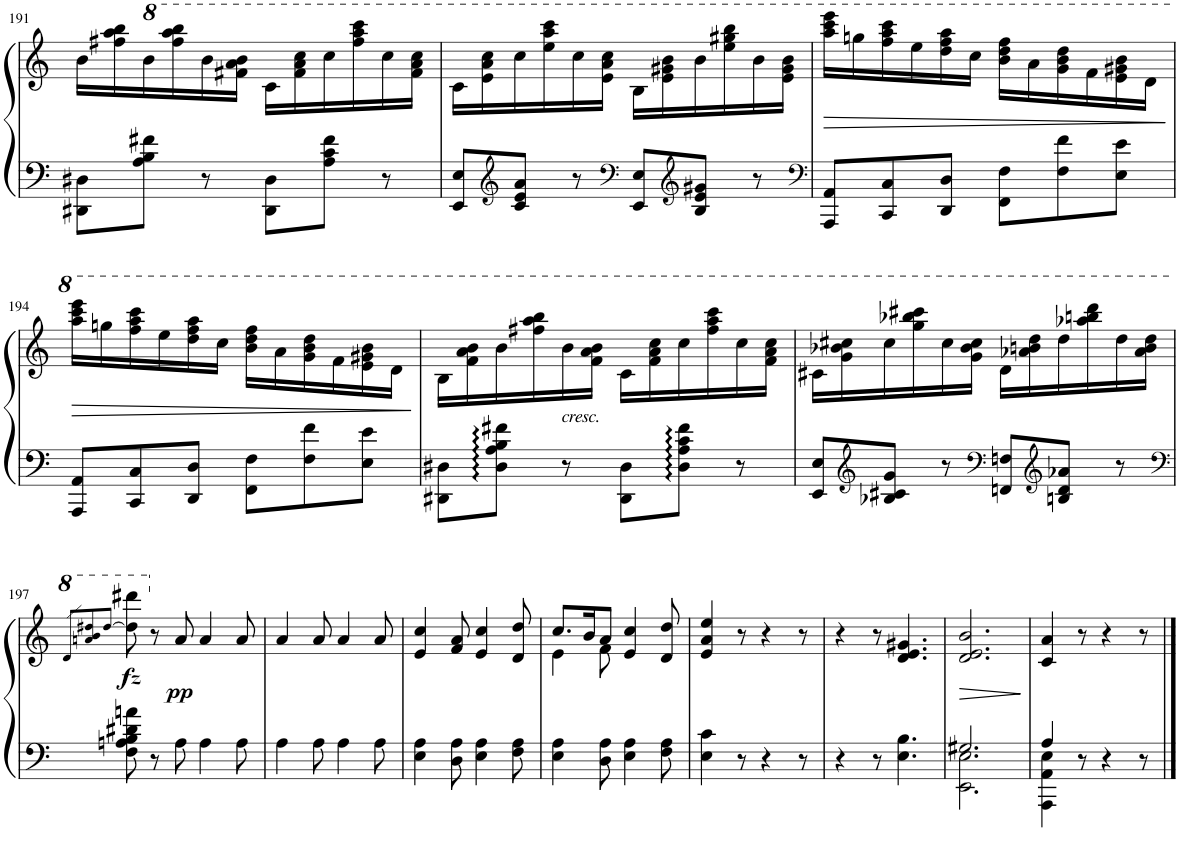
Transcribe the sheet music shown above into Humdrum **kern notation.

**kern	**kern	**dynam
*part1	*part1	*part1
*staff2	*staff1	*staff1/2
*I"Piano	*	*
*I'Pno.	*	*
!!LO:PB:g=z
*clefF4	*clefG2	*
*k[]	*k[]	*
*M6/8	*M6/8	*
=191	=191	=191
8DD#X\ 8D#X\L	16b\LL	.
.	16ff#X\ 16aa\ 16bb\	.
*	*8va	*
8A\ 8B\ 8f#X\J	16bb\	.
.	16fff#\ 16aaa\ 16bbb\	.
8r	16bb\	.
.	16ff#X\ 16aa\ 16bb\JJ	.
8DD#\ 8D#\L	16cc\LL	.
.	16ff#\ 16aa\ 16ccc\	.
8A\ 8c\ 8f#\J	16ccc\	.
.	16fff#\ 16aaa\ 16cccc\	.
8r	16ccc\	.
.	16ff#\ 16aa\ 16ccc\JJ	.
=192	=192	=192
8EE/ 8E/L	16cc\LL	.
.	16ee\ 16aa\ 16ccc\	.
*clefG2	*	*
8c/ 8e/ 8a/J	16ccc\	.
.	16eee\ 16aaa\ 16cccc\	.
8r	16ccc\	.
.	16ee\ 16aa\ 16ccc\JJ	.
*clefF4	*	*
8EE/ 8E/L	16b\LL	.
.	16ee\ 16gg#X\ 16bb\	.
*clefG2	*	*
8B/ 8e/ 8g#X/J	16bb\	.
.	16eee\ 16ggg#X\ 16bbb\	.
8r	16bb\	.
.	16ee\' 16gg#\' 16bb\'JJ	.
=193	=193	=193
*clefF4	*	*
!	!	!LO:HP:b
8AAA/^ 8AA/^L	16aaa\^ 16cccc\^ 16eeee\^LL	>
.	16gggn\	.
8CC/ 8C/	16fff\ 16aaa\ 16cccc\	.
.	16eee\	.
8DD/ 8D/J	16ddd\ 16fff\ 16aaa\	.
.	16ccc\JJ	.
8FF\ 8F\L	16bb\ 16ddd\ 16fff\LL	.
.	16aa\	.
8F\^ 8f\^	16gg\ 16bb\ 16ddd\	.
.	16ff\	.
8E\ 8e\J	16ee\ 16gg#X\ 16bb\	.
.	16dd'\JJ	.
!!LO:LB:g=z
=194	=194	=194
!	!	!LO:HP:b
8AAA/^ 8AA/^L	16aaa\^ 16cccc\^ 16eeee\^LL	>
.	16gggn\	.
8CC/ 8C/	16fff\ 16aaa\ 16cccc\	.
.	16eee\	.
8DD/ 8D/J	16ddd\ 16fff\ 16aaa\	.
.	16ccc\JJ	.
8FF\ 8F\L	16bb\ 16ddd\ 16fff\LL	.
.	16aa\	.
8F\^ 8f\^	16gg\ 16bb\ 16ddd\	.
.	16ff\	.
8E\ 8e\J	16ee\ 16gg#X\ 16bb\	.
.	16dd\JJ	.
.	.	]
=195	=195	=195
8DD#X\ 8D#X\L	16b\LL	.
.	16ff\ 16aa\ 16bb\	.
8D#\^ 8A\^ 8B\^ 8f#X\^J	16bb\	.
.	16fff#X\ 16aaa\ 16bbb\	.
!LO:TX:a:i:t=cresc.	!	!
8r	16bb\	.
.	16ff\ 16aa\ 16bb\JJ	.
8DD#\ 8D#\L	16cc\LL	.
.	16ff\ 16aa\ 16ccc\	.
8D#\^ 8A\^ 8c\^ 8f#\^J	16ccc\	.
.	16fff#\ 16aaa\ 16cccc\	.
8r	16ccc\	.
.	16ff\ 16aa\ 16ccc\JJ	.
=196	=196	=196
8EE/ 8E/L	16cc#X\LL	.
.	16gg\ 16bb-X\ 16ccc#X\	.
*clefG2	*	*
8B-X/^ 8c#X/^ 8g/^J	16ccc#\	.
.	16ggg\ 16bbb-X\ 16cccc#X\	.
8r	16ccc#\	.
.	16gg\ 16bb-\ 16ccc#\JJ	.
*clefF4	*	*
8FFn/ 8Fn/L	16dd\LL	.
.	16aa-X\ 16bbn\ 16ddd\	.
*clefG2	*	*
8Bn/^ 8d/^ 8a-X/^J	16ddd\	.
.	16aaa-X\ 16bbbn\ 16dddd\	.
8r	16ddd\	.
.	16aa-\ 16bb\ 16ddd\JJ	.
!!LO:LB:g=z
=197	=197	=197
*clefF4	*	*
.	8qdd/L	.
.	8qaan/ 8qbb/ 8qddd#X/	.
.	[8qddd#/J	.
!	!	!LO:DY:b
8F\ 8An\ 8B\ 8d#X\ 8an\	8ddd#\] 8dddd#X\	fz
*	*X8va	*
8r	8r	.
!	!	!LO:DY:b
8A\	8a/	pp
4A\	4a/	.
8A\	8a/	.
=198	=198	=198
4A\	4a/	.
8A\	8a/	.
4A\	4a/	.
8A\	8a/	.
=199	=199	=199
4E\ 4A\	4e/ 4cc/	.
8D\ 8A\	8f/ 8a/	.
4E\ 4A\	4e/ 4cc/	.
8F\ 8A\	8d/ 8dd/	.
=200	=200	=200
*	*^	*
4E\ 4A\	8.cc/L	4e\	.
.	16b/K	.	.
8D\ 8A\	8a/J	8f\	.
4E\ 4A\	4e/ 4cc/	4.ryy	.
8F\ 8A\	8d/ 8dd/	.	.
*	*v	*v	*
=201	=201	=201
4E\ 4c\	4e/ 4a/ 4ee/	.
8r	8r	.
4r	4r	.
8r	8r	.
=202	=202	=202
4r	4r	.
8r	8r	.
4.E\ 4.B\	4.d/ 4.e/ 4.g#X/	.
=203	=203	=203
*^	*	*
2.G#X/	2.EE\ 2.E\	2.d/ 2.e/ 2.b/	.
*v	*v	*	*
.	.	]
=204	=204	=204
*^	*	*
4A/	4AAA\ 4AA\ 4E\	4c/ 4a/	.
8r	2ryy	8r	.
4r	.	4r	.
8r	.	8r	.
*v	*v	*	*
==	==	==
*-	*-	*-
